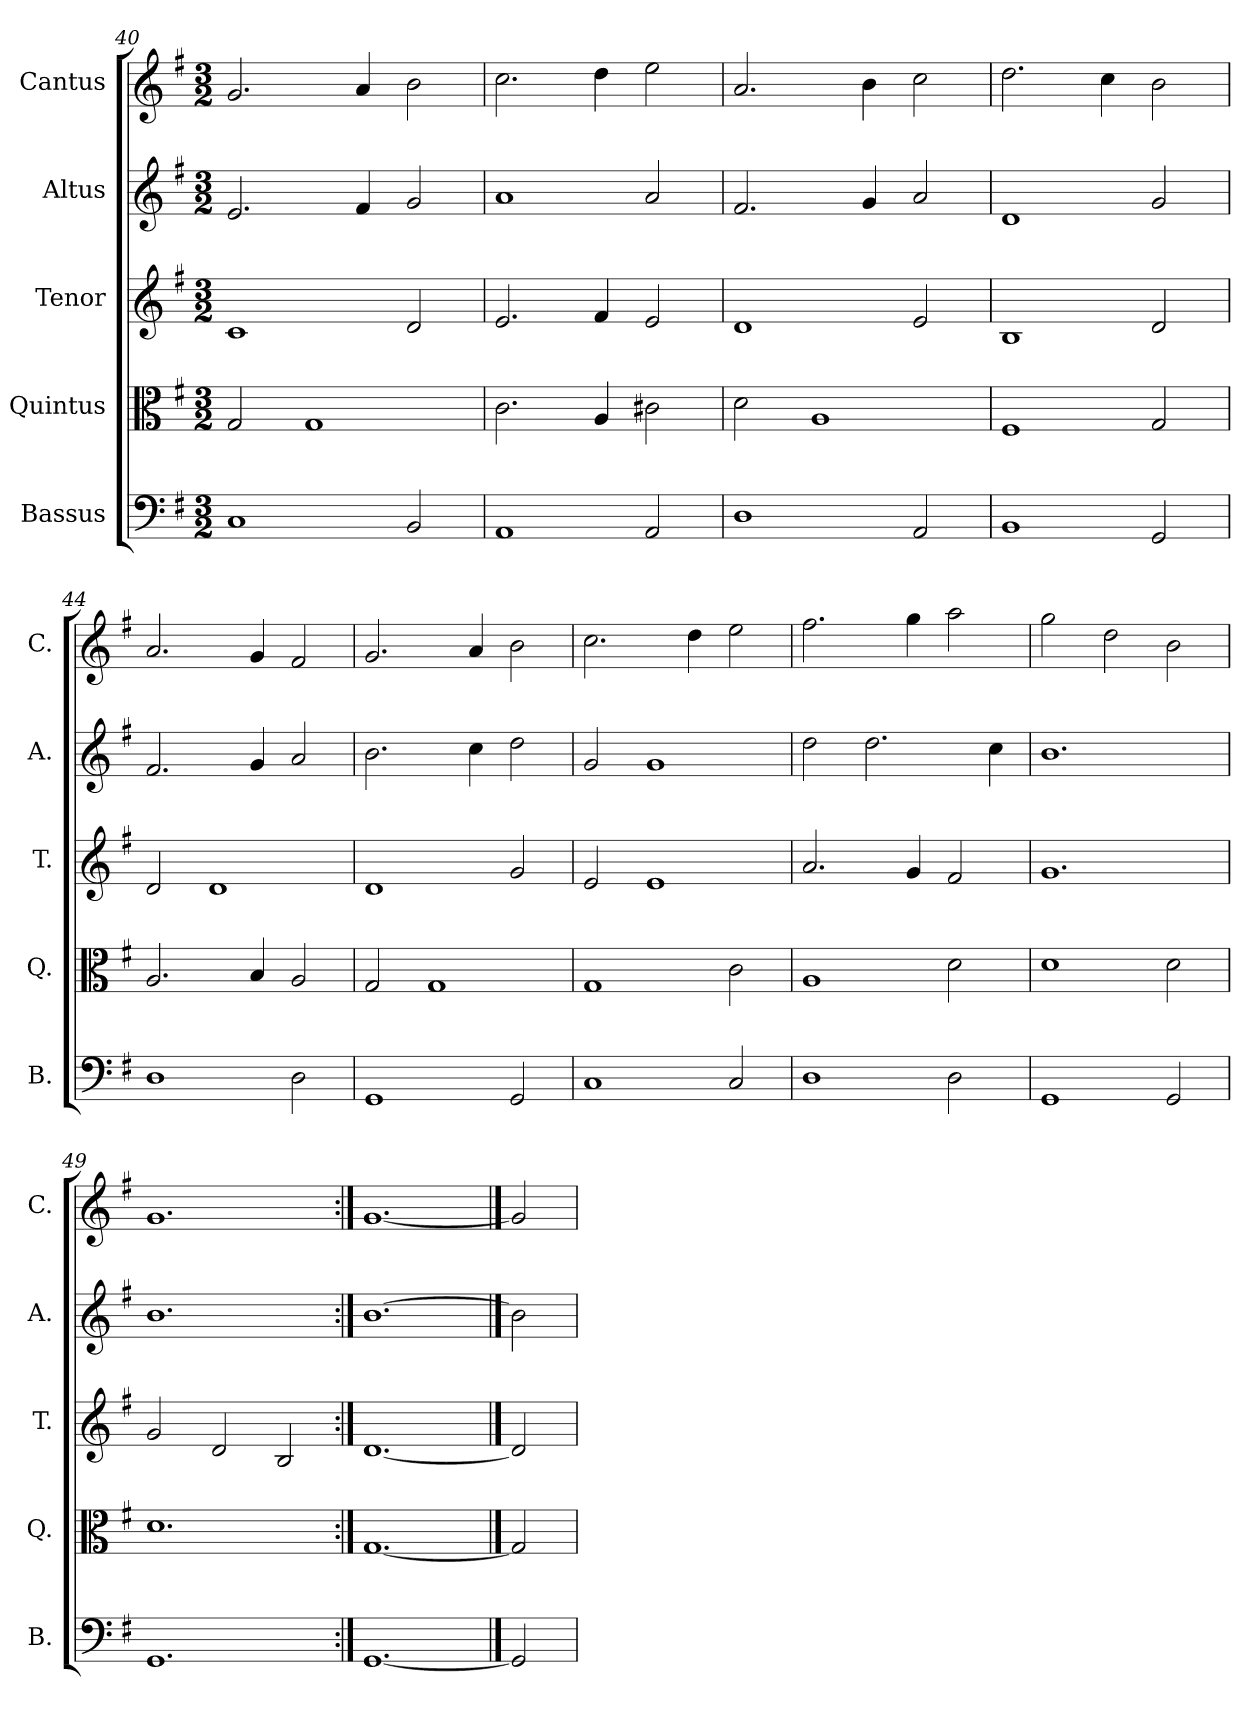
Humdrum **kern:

**kern	**kern	**kern	**kern	**kern
*part5	*part4	*part3	*part2	*part1
*staff5	*staff4	*staff3	*staff2	*staff1
*I"Bassus	*I"Quintus	*I"Tenor	*I"Altus	*I"Cantus
*I'B.	*I'Q.	*I'T.	*I'A.	*I'C.
*clefF4	*clefC3	*clefG2	*clefG2	*clefG2
*k[f#]	*k[f#]	*k[f#]	*k[f#]	*k[f#]
*G:	*G:	*G:	*G:	*G:
*M3/2	*M3/2	*M3/2	*M3/2	*M3/2
=40	=40	=40	=40	=40
1C/	2G/	1c/	2.e/	2.g/
.	1G/	.	.	.
.	.	.	4f#/	4a/
2BB/	.	2d/	2g/	2b\
=41	=41	=41	=41	=41
1AA/	2.c\	2.e/	1a/	2.cc\
.	4A/	4f#/	.	4dd\
2AA/	2c#X\	2e/	2a/	2ee\
=42	=42	=42	=42	=42
1D\	2d\	1d/	2.f#/	2.a/
.	1A/	.	.	.
.	.	.	4g/	4b\
2AA/	.	2e/	2a/	2cc\
=43	=43	=43	=43	=43
1BB/	1F#/	1B/	1d/	2.dd\
.	.	.	.	4cc\
2GG/	2G/	2d/	2g/	2b\
!!LO:PB:g=z
=44	=44	=44	=44	=44
1D\	2.A/	2d/	2.f#/	2.a/
.	.	1d/	.	.
.	4B/	.	4g/	4g/
2D\	2A/	.	2a/	2f#/
=45	=45	=45	=45	=45
1GG/	2G/	1d/	2.b\	2.g/
.	1G/	.	.	.
.	.	.	4cc\	4a/
2GG/	.	2g/	2dd\	2b\
=46	=46	=46	=46	=46
1C/	1G/	2e/	2g/	2.cc\
.	.	1e/	1g/	.
.	.	.	.	4dd\
2C/	2c\	.	.	2ee\
=47	=47	=47	=47	=47
1D\	1A/	2.a/	2dd\	2.ff#\
.	.	.	2.dd\	.
.	.	4g/	.	4gg\
2D\	2d\	2f#/	.	2aa\
.	.	.	4cc\	.
=48	=48	=48	=48	=48
1GG/	1d\	1.g/	1.b\	2gg\
.	.	.	.	2dd\
2GG/	2d\	.	.	2b\
=49	=49	=49	=49	=49
1.GG/	1.d\	2g/	1.b\	1.g/
.	.	2d/	.	.
.	.	2B/	.	.
=50:|!	=50:|!	=50:|!	=50:|!	=50:|!
[1.GG/	[1.G/	[1.d/	[1.b\	[1.g/
==51	==51	==51	==51	==51
2GG/]	2G/]	2d/]	2b\]	2g/]
=	=	=	=	=
*-	*-	*-	*-	*-
